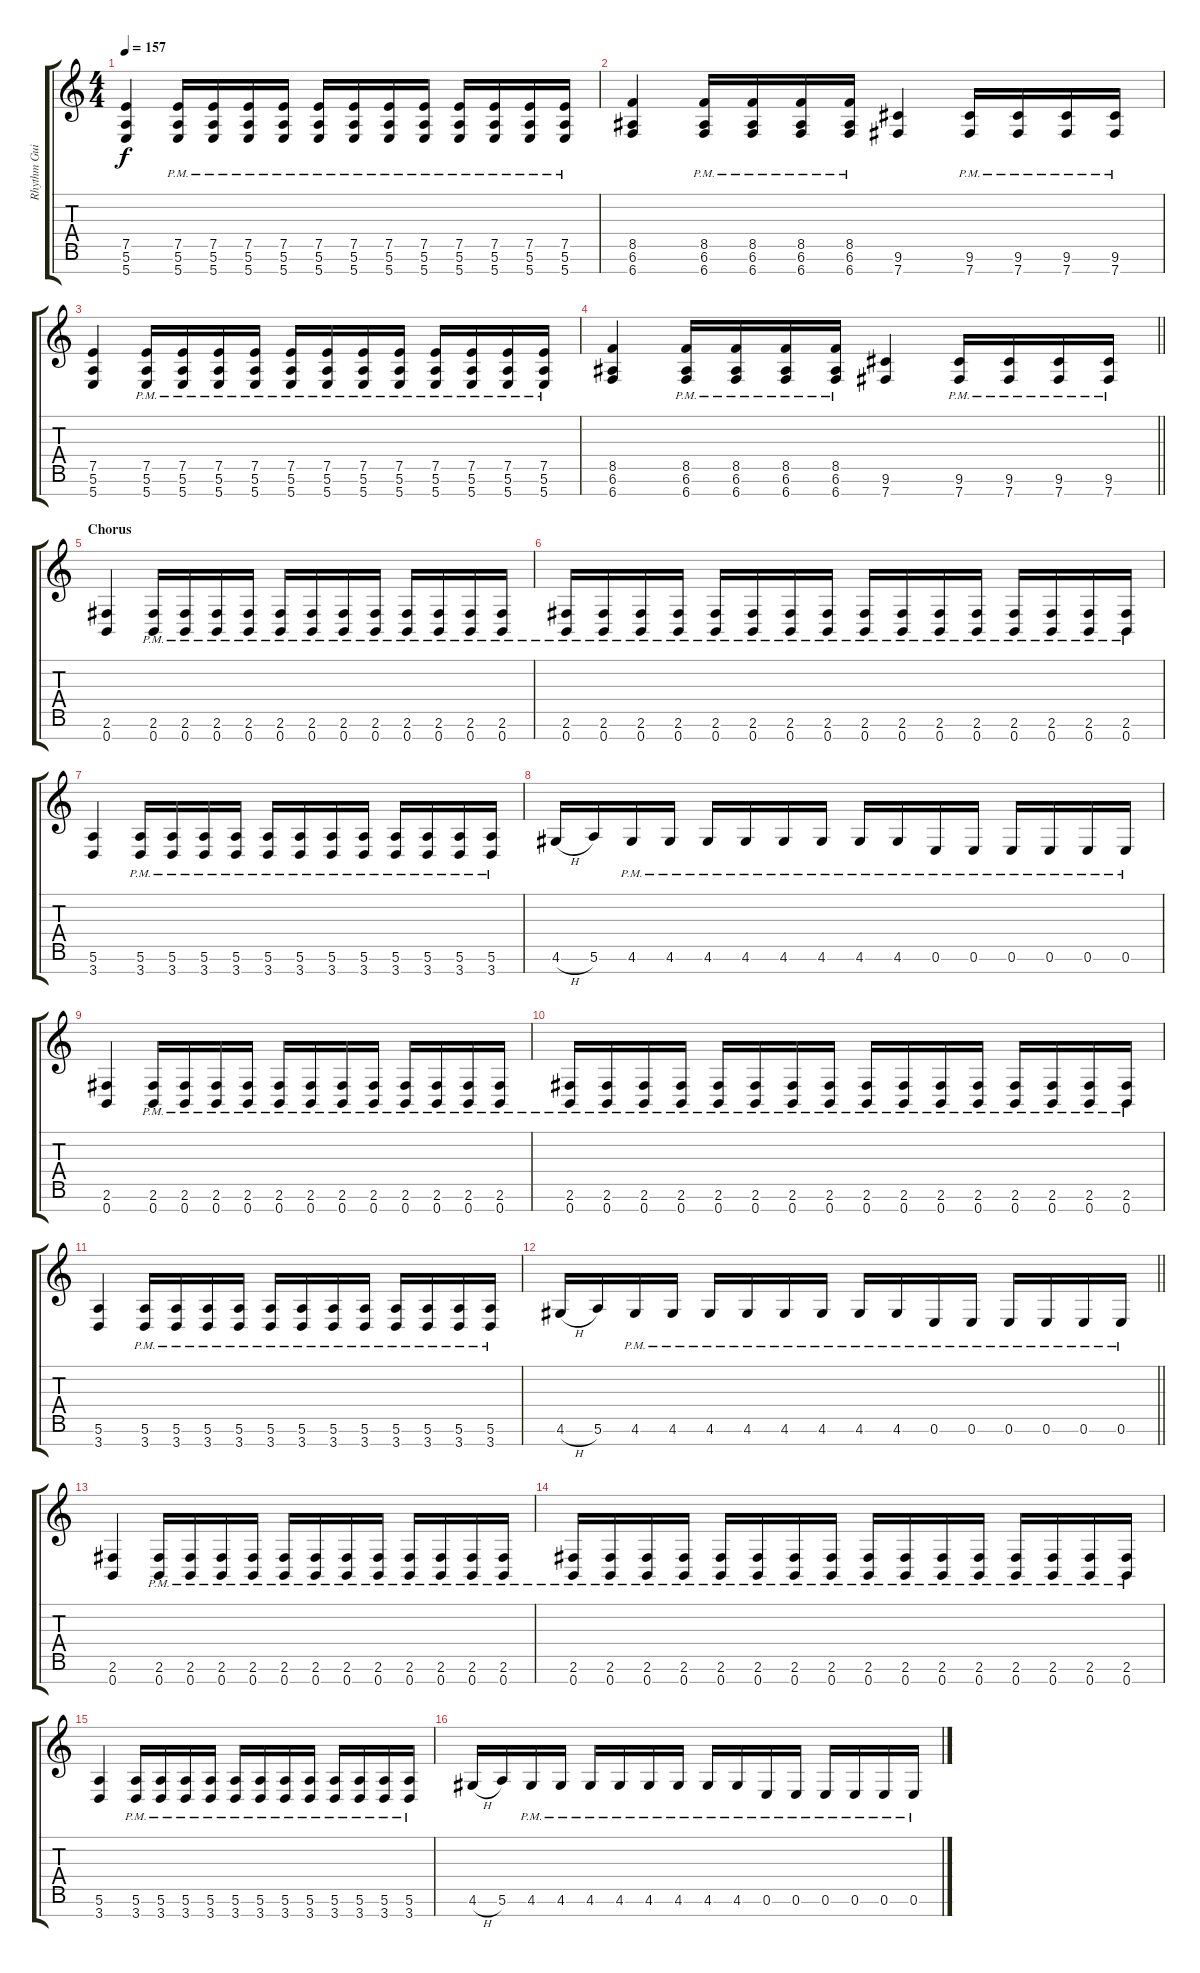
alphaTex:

\track ("Rhythm Guitar 1" "Rhythm Gui") {instrument distortionguitar}
\staff {score tabs}
\tuning (E4 B3 G3 D3 A2 E2 B1) {hide}
\ts (4 4)
\tempo 157
\clef g2
\ks c
(7.5 5.6 5.7).4{dy f} (7.5{pm} 5.6{pm} 5.7{pm}).16 (7.5{pm} 5.6{pm} 5.7{pm}).16 (7.5{pm} 5.6{pm} 5.7{pm}).16 (7.5{pm} 5.6{pm} 5.7{pm}).16 (7.5{pm} 5.6{pm} 5.7{pm}).16 (7.5{pm} 5.6{pm} 5.7{pm}).16 (7.5{pm} 5.6{pm} 5.7{pm}).16 (7.5{pm} 5.6{pm} 5.7{pm}).16 (7.5{pm} 5.6{pm} 5.7{pm}).16 (7.5{pm} 5.6{pm} 5.7{pm}).16 (7.5{pm} 5.6{pm} 5.7{pm}).16 (7.5{pm} 5.6{pm} 5.7{pm}).16 |
(8.5 6.6 6.7).4 (8.5{pm} 6.6{pm} 6.7{pm}).16 (8.5{pm} 6.6{pm} 6.7{pm}).16 (8.5{pm} 6.6{pm} 6.7{pm}).16 (8.5{pm} 6.6{pm} 6.7{pm}).16 (9.6 7.7).4 (9.6{pm} 7.7{pm}).16 (9.6{pm} 7.7{pm}).16 (9.6{pm} 7.7{pm}).16 (9.6{pm} 7.7{pm}).16 |
(7.5 5.6 5.7).4 (7.5{pm} 5.6{pm} 5.7{pm}).16 (7.5{pm} 5.6{pm} 5.7{pm}).16 (7.5{pm} 5.6{pm} 5.7{pm}).16 (7.5{pm} 5.6{pm} 5.7{pm}).16 (7.5{pm} 5.6{pm} 5.7{pm}).16 (7.5{pm} 5.6{pm} 5.7{pm}).16 (7.5{pm} 5.6{pm} 5.7{pm}).16 (7.5{pm} 5.6{pm} 5.7{pm}).16 (7.5{pm} 5.6{pm} 5.7{pm}).16 (7.5{pm} 5.6{pm} 5.7{pm}).16 (7.5{pm} 5.6{pm} 5.7{pm}).16 (7.5{pm} 5.6{pm} 5.7{pm}).16 |
\barLineRight lightlight
(8.5 6.6 6.7).4 (8.5{pm} 6.6{pm} 6.7{pm}).16 (8.5{pm} 6.6{pm} 6.7{pm}).16 (8.5{pm} 6.6{pm} 6.7{pm}).16 (8.5{pm} 6.6{pm} 6.7{pm}).16 (9.6 7.7).4 (9.6{pm} 7.7{pm}).16 (9.6{pm} 7.7{pm}).16 (9.6{pm} 7.7{pm}).16 (9.6{pm} 7.7{pm}).16 |
\section ("" "Chorus")
(2.6 0.7).4 (2.6{pm} 0.7{pm}).16 (2.6{pm} 0.7{pm}).16 (2.6{pm} 0.7{pm}).16 (2.6{pm} 0.7{pm}).16 (2.6{pm} 0.7{pm}).16 (2.6{pm} 0.7{pm}).16 (2.6{pm} 0.7{pm}).16 (2.6{pm} 0.7{pm}).16 (2.6{pm} 0.7{pm}).16 (2.6{pm} 0.7{pm}).16 (2.6{pm} 0.7{pm}).16 (2.6{pm} 0.7{pm}).16 |
(2.6{pm} 0.7{pm}).16 (2.6{pm} 0.7{pm}).16 (2.6{pm} 0.7{pm}).16 (2.6{pm} 0.7{pm}).16 (2.6{pm} 0.7{pm}).16 (2.6{pm} 0.7{pm}).16 (2.6{pm} 0.7{pm}).16 (2.6{pm} 0.7{pm}).16 (2.6{pm} 0.7{pm}).16 (2.6{pm} 0.7{pm}).16 (2.6{pm} 0.7{pm}).16 (2.6{pm} 0.7{pm}).16 (2.6{pm} 0.7{pm}).16 (2.6{pm} 0.7{pm}).16 (2.6{pm} 0.7{pm}).16 (2.6{pm} 0.7{pm}).16 |
(5.6 3.7).4 (5.6{pm} 3.7{pm}).16 (5.6{pm} 3.7{pm}).16 (5.6{pm} 3.7{pm}).16 (5.6{pm} 3.7{pm}).16 (5.6{pm} 3.7{pm}).16 (5.6{pm} 3.7{pm}).16 (5.6{pm} 3.7{pm}).16 (5.6{pm} 3.7{pm}).16 (5.6{pm} 3.7{pm}).16 (5.6{pm} 3.7{pm}).16 (5.6{pm} 3.7{pm}).16 (5.6{pm} 3.7{pm}).16 |
4.6{h}.16 5.6.16 4.6{pm}.16 4.6{pm}.16 4.6{pm}.16 4.6{pm}.16 4.6{pm}.16 4.6{pm}.16 4.6{pm}.16 4.6{pm}.16 0.6{pm}.16 0.6{pm}.16 0.6{pm}.16 0.6{pm}.16 0.6{pm}.16 0.6{pm}.16 |
(2.6 0.7).4 (2.6{pm} 0.7{pm}).16 (2.6{pm} 0.7{pm}).16 (2.6{pm} 0.7{pm}).16 (2.6{pm} 0.7{pm}).16 (2.6{pm} 0.7{pm}).16 (2.6{pm} 0.7{pm}).16 (2.6{pm} 0.7{pm}).16 (2.6{pm} 0.7{pm}).16 (2.6{pm} 0.7{pm}).16 (2.6{pm} 0.7{pm}).16 (2.6{pm} 0.7{pm}).16 (2.6{pm} 0.7{pm}).16 |
(2.6{pm} 0.7{pm}).16 (2.6{pm} 0.7{pm}).16 (2.6{pm} 0.7{pm}).16 (2.6{pm} 0.7{pm}).16 (2.6{pm} 0.7{pm}).16 (2.6{pm} 0.7{pm}).16 (2.6{pm} 0.7{pm}).16 (2.6{pm} 0.7{pm}).16 (2.6{pm} 0.7{pm}).16 (2.6{pm} 0.7{pm}).16 (2.6{pm} 0.7{pm}).16 (2.6{pm} 0.7{pm}).16 (2.6{pm} 0.7{pm}).16 (2.6{pm} 0.7{pm}).16 (2.6{pm} 0.7{pm}).16 (2.6{pm} 0.7{pm}).16 |
(5.6 3.7).4 (5.6{pm} 3.7{pm}).16 (5.6{pm} 3.7{pm}).16 (5.6{pm} 3.7{pm}).16 (5.6{pm} 3.7{pm}).16 (5.6{pm} 3.7{pm}).16 (5.6{pm} 3.7{pm}).16 (5.6{pm} 3.7{pm}).16 (5.6{pm} 3.7{pm}).16 (5.6{pm} 3.7{pm}).16 (5.6{pm} 3.7{pm}).16 (5.6{pm} 3.7{pm}).16 (5.6{pm} 3.7{pm}).16 |
\barLineRight lightlight
4.6{h}.16 5.6.16 4.6{pm}.16 4.6{pm}.16 4.6{pm}.16 4.6{pm}.16 4.6{pm}.16 4.6{pm}.16 4.6{pm}.16 4.6{pm}.16 0.6{pm}.16 0.6{pm}.16 0.6{pm}.16 0.6{pm}.16 0.6{pm}.16 0.6{pm}.16 |
(2.6 0.7).4 (2.6{pm} 0.7{pm}).16 (2.6{pm} 0.7{pm}).16 (2.6{pm} 0.7{pm}).16 (2.6{pm} 0.7{pm}).16 (2.6{pm} 0.7{pm}).16 (2.6{pm} 0.7{pm}).16 (2.6{pm} 0.7{pm}).16 (2.6{pm} 0.7{pm}).16 (2.6{pm} 0.7{pm}).16 (2.6{pm} 0.7{pm}).16 (2.6{pm} 0.7{pm}).16 (2.6{pm} 0.7{pm}).16 |
(2.6{pm} 0.7{pm}).16 (2.6{pm} 0.7{pm}).16 (2.6{pm} 0.7{pm}).16 (2.6{pm} 0.7{pm}).16 (2.6{pm} 0.7{pm}).16 (2.6{pm} 0.7{pm}).16 (2.6{pm} 0.7{pm}).16 (2.6{pm} 0.7{pm}).16 (2.6{pm} 0.7{pm}).16 (2.6{pm} 0.7{pm}).16 (2.6{pm} 0.7{pm}).16 (2.6{pm} 0.7{pm}).16 (2.6{pm} 0.7{pm}).16 (2.6{pm} 0.7{pm}).16 (2.6{pm} 0.7{pm}).16 (2.6{pm} 0.7{pm}).16 |
(5.6 3.7).4 (5.6{pm} 3.7{pm}).16 (5.6{pm} 3.7{pm}).16 (5.6{pm} 3.7{pm}).16 (5.6{pm} 3.7{pm}).16 (5.6{pm} 3.7{pm}).16 (5.6{pm} 3.7{pm}).16 (5.6{pm} 3.7{pm}).16 (5.6{pm} 3.7{pm}).16 (5.6{pm} 3.7{pm}).16 (5.6{pm} 3.7{pm}).16 (5.6{pm} 3.7{pm}).16 (5.6{pm} 3.7{pm}).16 |
4.6{h}.16 5.6.16 4.6{pm}.16 4.6{pm}.16 4.6{pm}.16 4.6{pm}.16 4.6{pm}.16 4.6{pm}.16 4.6{pm}.16 4.6{pm}.16 0.6{pm}.16 0.6{pm}.16 0.6{pm}.16 0.6{pm}.16 0.6{pm}.16 0.6{pm}.16
